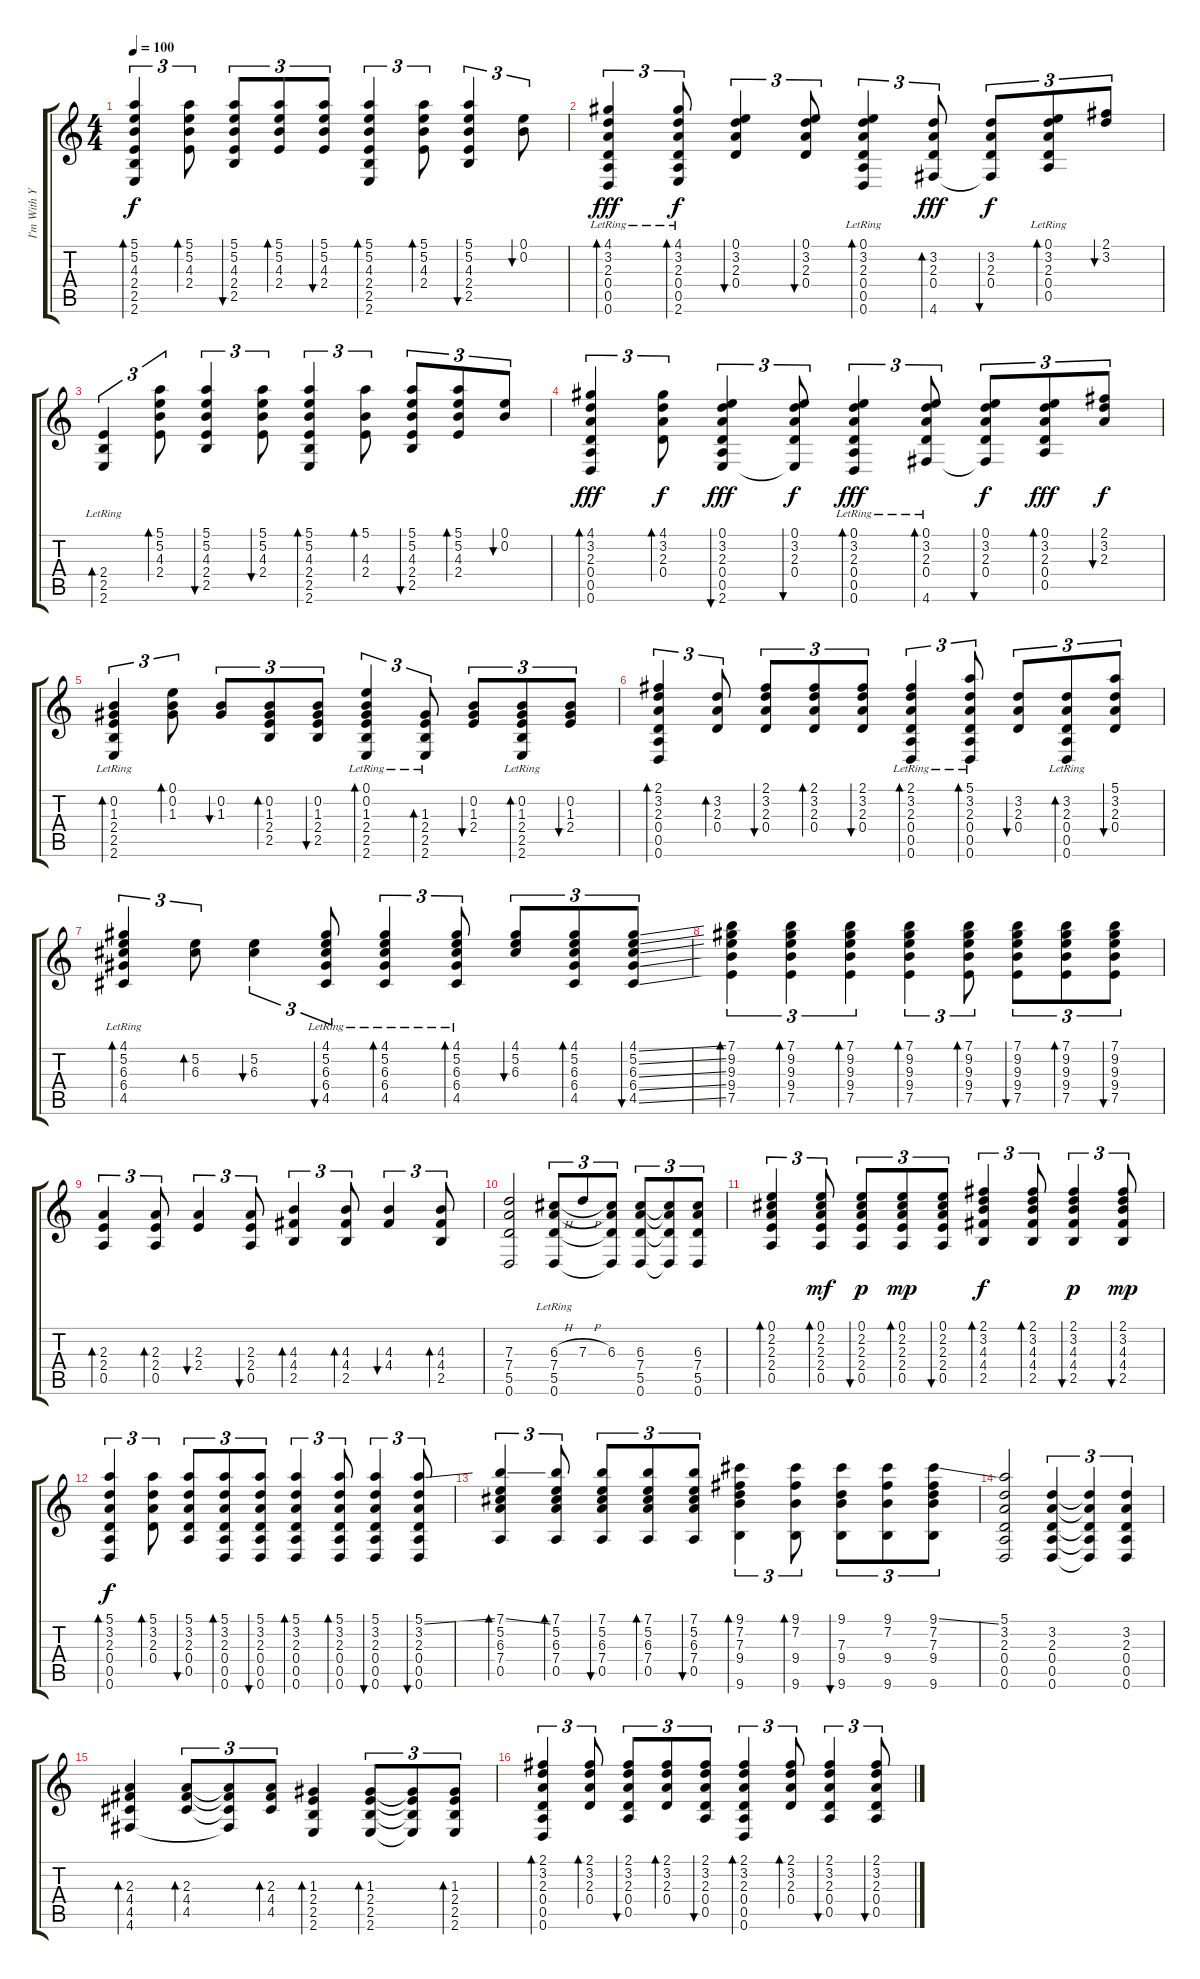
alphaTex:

\track ("I'm With You" "I'm With Y") {instrument acousticguitarnylon}
\staff {score tabs}
\tuning (E4 B3 G3 D3 A2 D2) {hide}
\ts (4 4)
\tempo 100
\clef g2
\ks c
(5.1 5.2 4.3 2.4 2.5 2.6).4{tu (3 2) bd 30 dy f} (5.1 5.2 4.3 2.4).8{tu (3 2) bd 30} (5.1 5.2 4.3 2.4 2.5).8{tu (3 2) bu 30} (5.1 5.2 4.3 2.4).8{tu (3 2) bd 30} (5.1 5.2 4.3 2.4).8{tu (3 2) bu 30} (5.1 5.2 4.3 2.4 2.5 2.6).4{tu (3 2) bd 30} (5.1 5.2 4.3 2.4).8{tu (3 2) bd 30} (5.1 5.2 4.3 2.4 2.5).4{tu (3 2) bu 30} (0.1 0.2).8{tu (3 2) bu 30} |
(4.1 3.2 2.3 0.4 0.5 0.6{lr}).4{tu (3 2) bd 30 dy fff} (4.1 3.2 2.3 0.4 0.5{lr} 2.6{lr}).8{tu (3 2) bd 30 dy f} (0.1 3.2 2.3 0.4).4{tu (3 2) bu 30} (0.1 3.2 2.3 0.4).8{tu (3 2) bu 30} (0.1{lr} 3.2 2.3 0.4 0.5 0.6).4{tu (3 2) bd 30} (3.2 2.3 0.4 4.6).8{tu (3 2) bd 30 dy fff} (3.2 2.3 0.4 4.6{t}).8{tu (3 2) bu 30 dy f} (0.1 3.2 2.3{lr} 0.4{lr} 0.5{lr}).8{tu (3 2) bd 30} (2.1 3.2).8{tu (3 2) bu 30} |
(2.4 2.5{lr} 2.6{lr}).4{tu (3 2) bd 30} (5.1 5.2 4.3 2.4).8{tu (3 2) bd 30} (5.1 5.2 4.3 2.4 2.5).4{tu (3 2) bu 30} (5.1 5.2 4.3 2.4).8{tu (3 2) bu 30} (5.1 5.2 4.3 2.4 2.5 2.6).4{tu (3 2) bd 30} (5.1 4.3 2.4).8{tu (3 2) bd 30} (5.1 5.2 4.3 2.4 2.5).8{tu (3 2) bu 30} (5.1 5.2 4.3 2.4).8{tu (3 2) bd 30} (0.1 0.2).8{tu (3 2) bu 30} |
(4.1 3.2 2.3 0.4 0.5 0.6).4{tu (3 2) bd 30 dy fff} (4.1 3.2 2.3 0.4).8{tu (3 2) bd 30 dy f} (0.1 3.2 2.3 0.4 0.5 2.6).4{tu (3 2) bu 30 dy fff} (0.1 3.2 2.3 0.4 2.6{t}).8{tu (3 2) bu 30 dy f} (0.1 3.2 2.3 0.4 0.5 0.6{lr}).4{tu (3 2) bd 30 dy fff} (0.1 3.2 2.3 0.4 4.6{lr}).8{tu (3 2) bd 30} (0.1 3.2 2.3 0.4 4.6{t}).8{tu (3 2) bu 30 dy f} (0.1 3.2 2.3 0.4 0.5).8{tu (3 2) bd 30 dy fff} (2.1 3.2 2.3).8{tu (3 2) bu 30 dy f} |
(0.2 1.3 2.4{lr} 2.5{lr} 2.6{lr}).4{tu (3 2) bd 30} (0.1 0.2 1.3).8{tu (3 2) bd 30} (0.2 1.3).8{tu (3 2) bu 30} (0.2 1.3 2.4 2.5).8{tu (3 2) bd 30} (0.2 1.3 2.4 2.5).8{tu (3 2) bu 30} (0.1{lr} 0.2{lr} 1.3 2.4{lr} 2.5{lr} 2.6{lr}).4{tu (3 2) bd 30} (1.3 2.4 2.5{lr} 2.6{lr}).8{tu (3 2) bd 30} (0.2 1.3 2.4).8{tu (3 2) bu 30} (0.2 1.3 2.4 2.5{lr} 2.6{lr}).8{tu (3 2) bd 30} (0.2 1.3 2.4).8{tu (3 2) bu 30} |
(2.1 3.2 2.3 0.4 0.5 0.6).4{tu (3 2) bd 30} (3.2 2.3 0.4).8{tu (3 2) bd 30} (2.1 3.2 2.3 0.4).8{tu (3 2) bu 30} (2.1 3.2 2.3 0.4).8{tu (3 2) bd 30} (2.1 3.2 2.3 0.4).8{tu (3 2) bu 30} (2.1 3.2 2.3 0.4 0.5{lr} 0.6{lr}).4{tu (3 2) bd 30} (5.1 3.2 2.3 0.4 0.5{lr} 0.6{lr}).8{tu (3 2) bd 30} (3.2 2.3 0.4).8{tu (3 2) bu 30} (3.2 2.3 0.4 0.5{lr} 0.6{lr}).8{tu (3 2) bd 30} (5.1 3.2 2.3 0.4).8{tu (3 2) bu 30} |
(4.1{lr} 5.2 6.3 6.4{lr} 4.5{lr}).4{tu (3 2) bd 30} (5.2 6.3).8{tu (3 2) bd 30} (5.2 6.3).4{tu (3 2) bu 30} (4.1 5.2 6.3 6.4{lr} 4.5{lr}).8{tu (3 2) bu 30} (4.1 5.2 6.3 6.4{lr} 4.5{lr}).4{tu (3 2) bd 30} (4.1 5.2 6.3 6.4{lr} 4.5{lr}).8{tu (3 2) bd 30} (4.1 5.2 6.3).8{tu (3 2) bu 30} (4.1 5.2 6.3 6.4 4.5).8{tu (3 2) bd 30} (4.1{ss} 5.2{ss} 6.3{ss} 6.4{ss} 4.5{ss}).8{tu (3 2) bu 30} |
(7.1 9.2 9.3 9.4 7.5).4{tu (3 2) bd 30} (7.1 9.2 9.3 9.4 7.5).4{tu (3 2) bd 30} (7.1 9.2 9.3 9.4 7.5).4{tu (3 2) bd 30} (7.1 9.2 9.3 9.4 7.5).4{tu (3 2) bd 30} (7.1 9.2 9.3 9.4 7.5).8{tu (3 2) bd 30} (7.1 9.2 9.3 9.4 7.5).8{tu (3 2) bu 30} (7.1 9.2 9.3 9.4 7.5).8{tu (3 2) bd 30} (7.1 9.2 9.3 9.4 7.5).8{tu (3 2) bu 30} |
(2.3 2.4 0.5).4{tu (3 2) bd 30} (2.3 2.4 0.5).8{tu (3 2) bd 30} (2.3 2.4).4{tu (3 2) bu 30} (2.3 2.4 0.5).8{tu (3 2) bu 30} (4.3 4.4 2.5).4{tu (3 2) bd 30} (4.3 4.4 2.5).8{tu (3 2) bd 30} (4.3 4.4).4{tu (3 2) bu 30} (4.3 4.4 2.5).8{tu (3 2) bd 30} |
(7.3 7.4 5.5 0.6).2 (6.3{h} 7.4 5.5{lr} 0.6).8{tu (3 2)} 7.3{h}.8{tu (3 2)} (6.3 7.4{t} 5.5{t} 0.6{t}).8{tu (3 2)} (6.3 7.4 5.5 0.6).8{tu (3 2)} (6.3{t} 7.4{t} 5.5{t} 0.6{t}).8{tu (3 2)} (6.3 7.4 5.5 0.6).8{tu (3 2)} |
(0.1 2.2 2.3 2.4 0.5).4{tu (3 2) bd 30} (0.1 2.2 2.3 2.4 0.5).8{tu (3 2) bd 30 dy mf} (0.1 2.2 2.3 2.4 0.5).8{tu (3 2) bu 30 dy p} (0.1 2.2 2.3 2.4 0.5).8{tu (3 2) bd 30 dy mp} (0.1 2.2 2.3 2.4 0.5).8{tu (3 2) bu 30} (2.1 3.2 4.3 4.4 2.5).4{tu (3 2) bd 30 dy f} (2.1 3.2 4.3 4.4 2.5).8{tu (3 2) bd 30} (2.1 3.2 4.3 4.4 2.5).4{tu (3 2) bu 30 dy p} (2.1 3.2 4.3 4.4 2.5).8{tu (3 2) bu 30 dy mp} |
(5.1 3.2 2.3 0.4 0.5 0.6).4{tu (3 2) bd 30 dy f} (5.1 3.2 2.3 0.4).8{tu (3 2) bd 30} (5.1 3.2 2.3 0.4 0.5).8{tu (3 2) bu 30} (5.1 3.2 2.3 0.4 0.5 0.6).8{tu (3 2) bd 30} (5.1 3.2 2.3 0.4 0.5 0.6).8{tu (3 2) bu 30} (5.1 3.2 2.3 0.4 0.5 0.6).4{tu (3 2) bd 30} (5.1 3.2 2.3 0.4 0.5 0.6).8{tu (3 2) bd 30} (5.1 3.2 2.3 0.4 0.5 0.6).4{tu (3 2) bu 30} (5.1{ss} 3.2 2.3 0.4 0.5 0.6).8{tu (3 2) bu 30} |
(7.1{ss} 5.2 6.3 7.4 0.5).4{tu (3 2) bd 30} (7.1 5.2 6.3 7.4 0.5).8{tu (3 2) bd 30} (7.1 5.2 6.3 7.4 0.5).8{tu (3 2) bu 30} (7.1 5.2 6.3 7.4 0.5).8{tu (3 2) bd 30} (7.1 5.2 6.3 7.4 0.5).8{tu (3 2) bu 30} (9.1 7.2 7.3 9.4 9.6).4{tu (3 2) bd 60} (9.1 7.2 9.4 9.6).8{tu (3 2) bd 30} (9.1 7.3 9.4 9.6).8{tu (3 2) bu 30} (9.1 7.2 9.4 9.6).8{tu (3 2)} (9.1{ss} 7.2 7.3 9.4 9.6).8{tu (3 2)} |
(5.1 3.2 2.3 0.4 0.5 0.6).2 (3.2 2.3 0.4 0.5 0.6).4{tu (3 2)} (3.2{t} 2.3{t} 0.4{t} 0.5{t} 0.6{t}).4{tu (3 2)} (3.2 2.3 0.4 0.5 0.6).4{tu (3 2)} |
(2.3 4.4 4.5 4.6).4{bd 60} (2.3 4.4 4.5).8{tu (3 2) bd 30} (2.3{t} 4.4{t} 4.5{t} 4.6{t}).8{tu (3 2)} (2.3 4.4 4.5).8{tu (3 2) bd 30} (1.3 2.4 2.5 2.6).4{bd 60} (1.3 2.4 2.5 2.6).8{tu (3 2) bd 30} (1.3{t} 2.4{t} 2.5{t} 2.6{t}).8{tu (3 2)} (1.3 2.4 2.5 2.6).8{tu (3 2) bd 30} |
(2.1 3.2 2.3 0.4 0.5 0.6).4{tu (3 2) bd 30} (2.1 3.2 2.3 0.4).8{tu (3 2) bd 30} (2.1 3.2 2.3 0.4 0.5).8{tu (3 2) bu 30} (2.1 3.2 2.3 0.4).8{tu (3 2) bd 30} (2.1 3.2 2.3 0.4 0.5).8{tu (3 2) bu 30} (2.1 3.2 2.3 0.4 0.5 0.6).4{tu (3 2) bd 30} (2.1 3.2 2.3 0.4).8{tu (3 2) bd 30} (2.1 3.2 2.3 0.4 0.5).4{tu (3 2) bu 30} (2.1 3.2 2.3 0.4 0.5).8{tu (3 2) bu 30}
